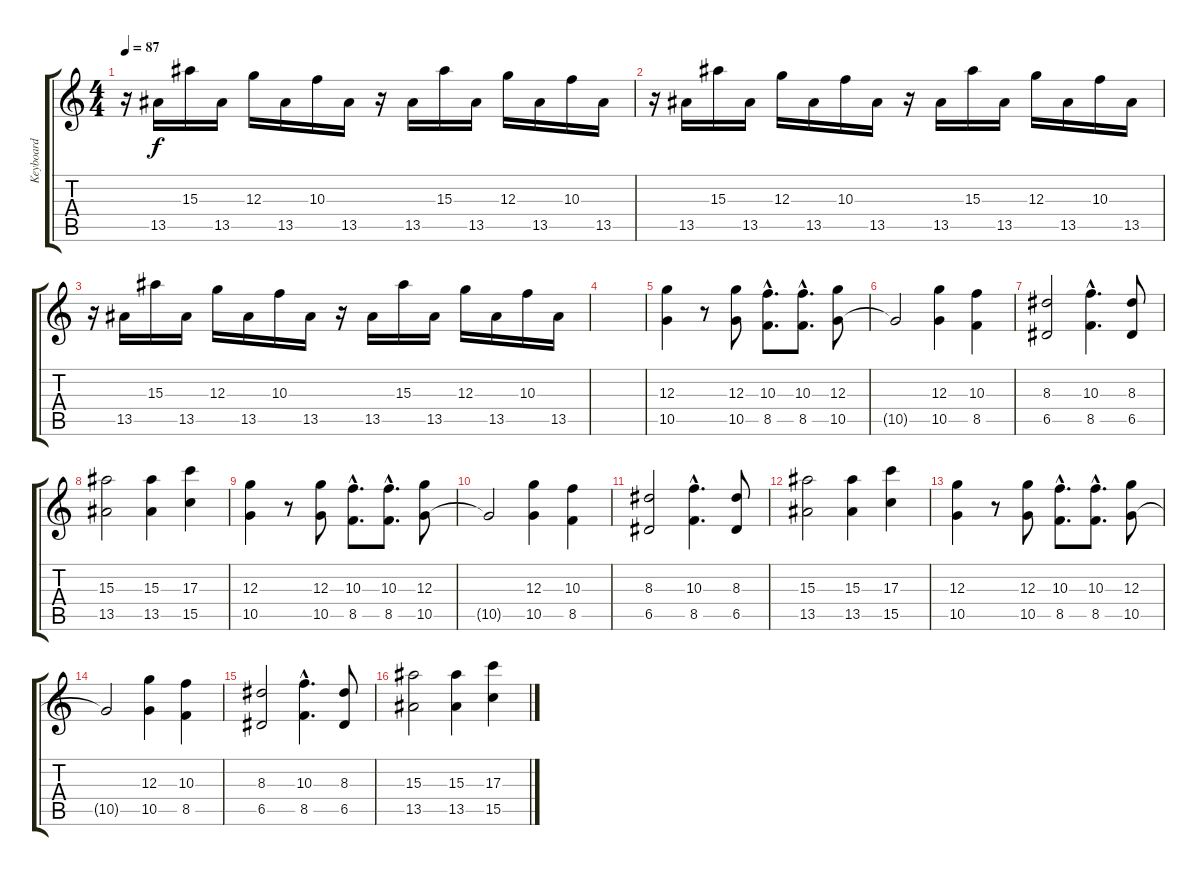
\track ("Keyboard" "Keyboard") {instrument acousticguitarsteel}
\staff {score tabs}
\tuning (E4 B3 G3 D3 A2 E2) {hide}
\ts (4 4)
\tempo 87
\clef g2
\ks c
r.16{dy f} 13.5.16 15.3.16 13.5.16 12.3.16 13.5.16 10.3.16 13.5.16 r.16 13.5.16 15.3.16 13.5.16 12.3.16 13.5.16 10.3.16 13.5.16 |
r.16 13.5.16 15.3.16 13.5.16 12.3.16 13.5.16 10.3.16 13.5.16 r.16 13.5.16 15.3.16 13.5.16 12.3.16 13.5.16 10.3.16 13.5.16 |
r.16 13.5.16 15.3.16 13.5.16 12.3.16 13.5.16 10.3.16 13.5.16 r.16 13.5.16 15.3.16 13.5.16 12.3.16 13.5.16 10.3.16 13.5.16 |
|
(12.3 10.5).4 r.8 (12.3 10.5).8 (10.3{hac} 8.5{hac}).8{d} (10.3{hac} 8.5{hac}).8{d} (12.3 10.5).8 |
10.5{t}.2 (12.3 10.5).4 (10.3 8.5).4 |
(8.3 6.5).2 (10.3{hac} 8.5{hac}).4{d} (8.3 6.5).8 |
(15.3 13.5).2 (15.3 13.5).4 (17.3 15.5).4 |
(12.3 10.5).4 r.8 (12.3 10.5).8 (10.3{hac} 8.5{hac}).8{d} (10.3{hac} 8.5{hac}).8{d} (12.3 10.5).8 |
10.5{t}.2 (12.3 10.5).4 (10.3 8.5).4 |
(8.3 6.5).2 (10.3{hac} 8.5{hac}).4{d} (8.3 6.5).8 |
(15.3 13.5).2 (15.3 13.5).4 (17.3 15.5).4 |
(12.3 10.5).4 r.8 (12.3 10.5).8 (10.3{hac} 8.5{hac}).8{d} (10.3{hac} 8.5{hac}).8{d} (12.3 10.5).8 |
10.5{t}.2 (12.3 10.5).4 (10.3 8.5).4 |
(8.3 6.5).2 (10.3{hac} 8.5{hac}).4{d} (8.3 6.5).8 |
(15.3 13.5).2 (15.3 13.5).4 (17.3 15.5).4
